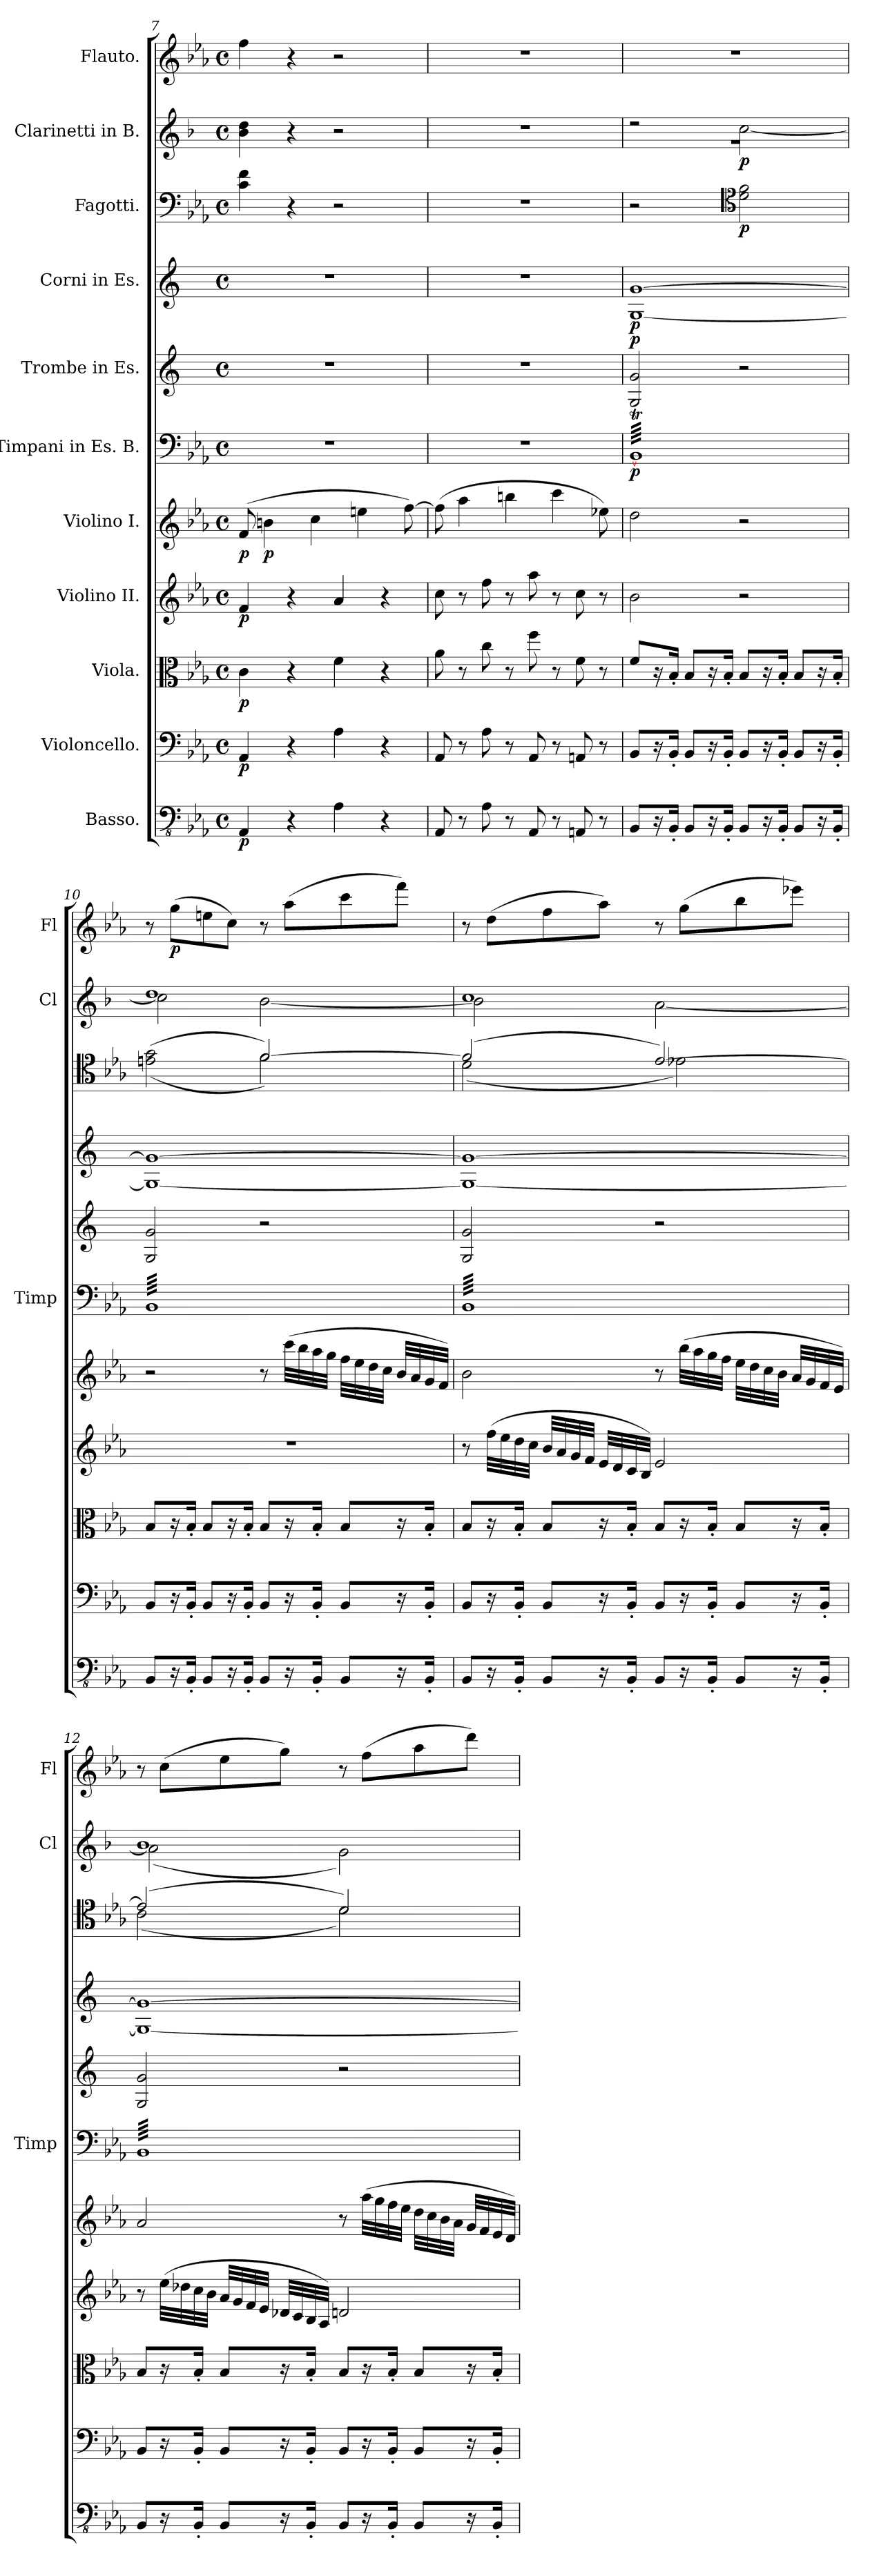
**kern	**dynam	**kern	**dynam	**kern	**dynam	**kern	**dynam	**kern	**dynam	**kern	**dynam	**kern	**text	**dynam	**kern	**dynam	**kern	**dynam	**kern	**dynam	**kern	**dynam
*part11	*part11	*part10	*part10	*part9	*part9	*part8	*part8	*part7	*part7	*part6	*part6	*part5	*part5	*part5	*part4	*part4	*part3	*part3	*part2	*part2	*part1	*part1
*staff11	*staff11	*staff10	*staff10	*staff9	*staff9	*staff8	*staff8	*staff7	*staff7	*staff6	*staff6	*staff5	*staff5	*staff5	*staff4	*staff4	*staff3	*staff3	*staff2	*staff2	*staff1	*staff1
*I"Basso.	*	*I"Violoncello.	*	*I"Viola.	*	*I"Violino II.	*	*I"Violino I.	*	*I"Timpani in Es. B.	*	*I"Trombe in Es.	*	*	*I"Corni in Es.	*	*I"Fagotti.	*	*I"Clarinetti in B.	*	*I"Flauto.	*
*	*	*	*	*	*	*	*	*	*	*I'Timp	*	*	*	*	*	*	*	*	*I'Cl	*	*I'Fl	*
*clefFv4	*	*clefF4	*	*clefC3	*	*clefG2	*	*clefG2	*	*clefF4	*	*clefG2	*	*	*clefG2	*	*clefF4	*	*clefG2	*	*clefG2	*
*	*	*	*	*	*	*	*	*	*	*	*	*ITrd1c2	*	*	*ITrd4c7	*	*	*	*ITrd1c2	*	*	*
*k[b-e-a-]	*	*k[b-e-a-]	*	*k[b-e-a-]	*	*k[b-e-a-]	*	*k[b-e-a-]	*	*k[b-e-a-]	*	*k[b-e-]	*	*	*k[b-]	*	*k[b-e-a-]	*	*k[b-e-a-]	*	*k[b-e-a-]	*
*M4/4	*	*M4/4	*	*M4/4	*	*M4/4	*	*M4/4	*	*M4/4	*	*M4/4	*	*	*M4/4	*	*M4/4	*	*M4/4	*	*M4/4	*
*met(c)	*	*met(c)	*	*met(c)	*	*met(c)	*	*met(c)	*	*met(c)	*	*met(c)	*	*	*met(c)	*	*met(c)	*	*met(c)	*	*met(c)	*
=7	=7	=7	=7	=7	=7	=7	=7	=7	=7	=7	=7	=7	=7	=7	=7	=7	=7	=7	=7	=7	=7	=7
!	!LO:DY:b	!	!LO:DY:b	!	!LO:DY:b	!	!LO:DY:b	!	!LO:DY:b	!	!	!	!	!	!	!	!	!	!	!	!	!
4AAA-/	p	4AA-/	p	4c\	p	4f/	p	(>8f/	p	1r	.	1r	.	.	1r	.	4c\ 4f\	.	4a-\ 4cc\	.	4ff\	.
!	!	!	!	!	!	!	!	!	!LO:DY:b	!	!	!	!	!	!	!	!	!	!	!	!	!
.	.	.	.	.	.	.	.	4bn\	p	.	.	.	.	.	.	.	.	.	.	.	.	.
4r	.	4r	.	4r	.	4r	.	.	.	.	.	.	.	.	.	.	4r	.	4r	.	4r	.
.	.	.	.	.	.	.	.	4cc\	.	.	.	.	.	.	.	.	.	.	.	.	.	.
4AA-\	.	4A-\	.	4f\	.	4a-/	.	.	.	.	.	.	.	.	.	.	2r	.	2r	.	2r	.
.	.	.	.	.	.	.	.	4een\	.	.	.	.	.	.	.	.	.	.	.	.	.	.
4r	.	4r	.	4r	.	4r	.	.	.	.	.	.	.	.	.	.	.	.	.	.	.	.
.	.	.	.	.	.	.	.	[8ff\)	.	.	.	.	.	.	.	.	.	.	.	.	.	.
=8	=8	=8	=8	=8	=8	=8	=8	=8	=8	=8	=8	=8	=8	=8	=8	=8	=8	=8	=8	=8	=8	=8
8AAA-/	.	8AA-/	.	8a-\	.	8cc\	.	(>8ff\]	.	1r	.	1r	.	.	1r	.	1r	.	1r	.	1r	.
8r	.	8r	.	8r	.	8r	.	4aa-\	.	.	.	.	.	.	.	.	.	.	.	.	.	.
8AA-\	.	8A-\	.	8cc\	.	8ff\	.	.	.	.	.	.	.	.	.	.	.	.	.	.	.	.
8r	.	8r	.	8r	.	8r	.	4bbn\	.	.	.	.	.	.	.	.	.	.	.	.	.	.
8AAA-/	.	8AA-/	.	8ff\	.	8aa-\	.	.	.	.	.	.	.	.	.	.	.	.	.	.	.	.
8r	.	8r	.	8r	.	8r	.	4ccc\	.	.	.	.	.	.	.	.	.	.	.	.	.	.
8AAAn/	.	8AAn/	.	8f\	.	8cc\	.	.	.	.	.	.	.	.	.	.	.	.	.	.	.	.
8r	.	8r	.	8r	.	8r	.	8ee-X\)	.	.	.	.	.	.	.	.	.	.	.	.	.	.
=9	=9	=9	=9	=9	=9	=9	=9	=9	=9	=9	=9	=9	=9	=9	=9	=9	=9	=9	=9	=9	=9	=9
*	*	*	*	*	*	*	*	*	*	*	*	*	*	*	*	*	*	*	*^	*	*	*
!	!	!	!	!	!	!	!	!	!	!	!LO:DY:b	!	!	!LO:DY:b	!	!LO:DY:b	!	!	!	!	!	!	!
*	*	*	*	*	*	*	*	*	*	*tremolo	*	*	*	*	*	*	*	*	*	*	*	*	*
8BBB-/L	.	8BB-/L	.	8f/L	.	2b-\	.	2dd\	.	[64BB-TLLLL	p	2F/ 2f/	.	p	[1C [1c	p	2r	.	1rg	2rdd	.	1r	.
.	.	.	.	.	.	.	.	.	.	64BB-T	.	.	.	.	.	.	.	.	.	.	.	.	.
.	.	.	.	.	.	.	.	.	.	64BB-T	.	.	.	.	.	.	.	.	.	.	.	.	.
.	.	.	.	.	.	.	.	.	.	64BB-T	.	.	.	.	.	.	.	.	.	.	.	.	.
.	.	.	.	.	.	.	.	.	.	64BB-T	.	.	.	.	.	.	.	.	.	.	.	.	.
.	.	.	.	.	.	.	.	.	.	64BB-T	.	.	.	.	.	.	.	.	.	.	.	.	.
.	.	.	.	.	.	.	.	.	.	64BB-T	.	.	.	.	.	.	.	.	.	.	.	.	.
.	.	.	.	.	.	.	.	.	.	64BB-T	.	.	.	.	.	.	.	.	.	.	.	.	.
16r	.	16r	.	16r	.	.	.	.	.	64BB-T	.	.	.	.	.	.	.	.	.	.	.	.	.
.	.	.	.	.	.	.	.	.	.	64BB-T	.	.	.	.	.	.	.	.	.	.	.	.	.
.	.	.	.	.	.	.	.	.	.	64BB-T	.	.	.	.	.	.	.	.	.	.	.	.	.
.	.	.	.	.	.	.	.	.	.	64BB-T	.	.	.	.	.	.	.	.	.	.	.	.	.
16BBB-'/Jk	.	16BB-'/Jk	.	16B-'/Jk	.	.	.	.	.	64BB-T	.	.	.	.	.	.	.	.	.	.	.	.	.
.	.	.	.	.	.	.	.	.	.	64BB-T	.	.	.	.	.	.	.	.	.	.	.	.	.
.	.	.	.	.	.	.	.	.	.	64BB-T	.	.	.	.	.	.	.	.	.	.	.	.	.
.	.	.	.	.	.	.	.	.	.	64BB-T	.	.	.	.	.	.	.	.	.	.	.	.	.
8BBB-/L	.	8BB-/L	.	8B-/L	.	.	.	.	.	64BB-T	.	.	.	.	.	.	.	.	.	.	.	.	.
.	.	.	.	.	.	.	.	.	.	64BB-T	.	.	.	.	.	.	.	.	.	.	.	.	.
.	.	.	.	.	.	.	.	.	.	64BB-T	.	.	.	.	.	.	.	.	.	.	.	.	.
.	.	.	.	.	.	.	.	.	.	64BB-T	.	.	.	.	.	.	.	.	.	.	.	.	.
.	.	.	.	.	.	.	.	.	.	64BB-T	.	.	.	.	.	.	.	.	.	.	.	.	.
.	.	.	.	.	.	.	.	.	.	64BB-T	.	.	.	.	.	.	.	.	.	.	.	.	.
.	.	.	.	.	.	.	.	.	.	64BB-T	.	.	.	.	.	.	.	.	.	.	.	.	.
.	.	.	.	.	.	.	.	.	.	64BB-T	.	.	.	.	.	.	.	.	.	.	.	.	.
16r	.	16r	.	16r	.	.	.	.	.	64BB-T	.	.	.	.	.	.	.	.	.	.	.	.	.
.	.	.	.	.	.	.	.	.	.	64BB-T	.	.	.	.	.	.	.	.	.	.	.	.	.
.	.	.	.	.	.	.	.	.	.	64BB-T	.	.	.	.	.	.	.	.	.	.	.	.	.
.	.	.	.	.	.	.	.	.	.	64BB-T	.	.	.	.	.	.	.	.	.	.	.	.	.
16BBB-'/Jk	.	16BB-'/Jk	.	16B-'/Jk	.	.	.	.	.	64BB-T	.	.	.	.	.	.	.	.	.	.	.	.	.
.	.	.	.	.	.	.	.	.	.	64BB-T	.	.	.	.	.	.	.	.	.	.	.	.	.
.	.	.	.	.	.	.	.	.	.	64BB-T	.	.	.	.	.	.	.	.	.	.	.	.	.
.	.	.	.	.	.	.	.	.	.	64BB-T	.	.	.	.	.	.	.	.	.	.	.	.	.
*	*	*	*	*	*	*	*	*	*	*	*	*	*	*	*	*	*clefC4	*	*	*	*	*	*
!	!	!	!	!	!	!	!	!	!	!	!	!	!	!	!	!	!	!LO:DY:b	!	!	!LO:DY:b	!	!
8BBB-/L	.	8BB-/L	.	8B-/L	.	2r	.	2r	.	64BB-T	.	2r	.	.	.	.	2d\ 2f\	p	.	[2b-\	p	.	.
.	.	.	.	.	.	.	.	.	.	64BB-T	.	.	.	.	.	.	.	.	.	.	.	.	.
.	.	.	.	.	.	.	.	.	.	64BB-T	.	.	.	.	.	.	.	.	.	.	.	.	.
.	.	.	.	.	.	.	.	.	.	64BB-T	.	.	.	.	.	.	.	.	.	.	.	.	.
.	.	.	.	.	.	.	.	.	.	64BB-T	.	.	.	.	.	.	.	.	.	.	.	.	.
.	.	.	.	.	.	.	.	.	.	64BB-T	.	.	.	.	.	.	.	.	.	.	.	.	.
.	.	.	.	.	.	.	.	.	.	64BB-T	.	.	.	.	.	.	.	.	.	.	.	.	.
.	.	.	.	.	.	.	.	.	.	64BB-T	.	.	.	.	.	.	.	.	.	.	.	.	.
16r	.	16r	.	16r	.	.	.	.	.	64BB-T	.	.	.	.	.	.	.	.	.	.	.	.	.
.	.	.	.	.	.	.	.	.	.	64BB-T	.	.	.	.	.	.	.	.	.	.	.	.	.
.	.	.	.	.	.	.	.	.	.	64BB-T	.	.	.	.	.	.	.	.	.	.	.	.	.
.	.	.	.	.	.	.	.	.	.	64BB-T	.	.	.	.	.	.	.	.	.	.	.	.	.
16BBB-'/Jk	.	16BB-'/Jk	.	16B-'/Jk	.	.	.	.	.	64BB-T	.	.	.	.	.	.	.	.	.	.	.	.	.
.	.	.	.	.	.	.	.	.	.	64BB-T	.	.	.	.	.	.	.	.	.	.	.	.	.
.	.	.	.	.	.	.	.	.	.	64BB-T	.	.	.	.	.	.	.	.	.	.	.	.	.
.	.	.	.	.	.	.	.	.	.	64BB-T	.	.	.	.	.	.	.	.	.	.	.	.	.
8BBB-/L	.	8BB-/L	.	8B-/L	.	.	.	.	.	64BB-T	.	.	.	.	.	.	.	.	.	.	.	.	.
.	.	.	.	.	.	.	.	.	.	64BB-T	.	.	.	.	.	.	.	.	.	.	.	.	.
.	.	.	.	.	.	.	.	.	.	64BB-T	.	.	.	.	.	.	.	.	.	.	.	.	.
.	.	.	.	.	.	.	.	.	.	64BB-T	.	.	.	.	.	.	.	.	.	.	.	.	.
.	.	.	.	.	.	.	.	.	.	64BB-T	.	.	.	.	.	.	.	.	.	.	.	.	.
.	.	.	.	.	.	.	.	.	.	64BB-T	.	.	.	.	.	.	.	.	.	.	.	.	.
.	.	.	.	.	.	.	.	.	.	64BB-T	.	.	.	.	.	.	.	.	.	.	.	.	.
.	.	.	.	.	.	.	.	.	.	64BB-T	.	.	.	.	.	.	.	.	.	.	.	.	.
16r	.	16r	.	16r	.	.	.	.	.	64BB-T	.	.	.	.	.	.	.	.	.	.	.	.	.
.	.	.	.	.	.	.	.	.	.	64BB-T	.	.	.	.	.	.	.	.	.	.	.	.	.
.	.	.	.	.	.	.	.	.	.	64BB-T	.	.	.	.	.	.	.	.	.	.	.	.	.
.	.	.	.	.	.	.	.	.	.	64BB-T	.	.	.	.	.	.	.	.	.	.	.	.	.
16BBB-'/Jk	.	16BB-'/Jk	.	16B-'/Jk	.	.	.	.	.	64BB-T	.	.	.	.	.	.	.	.	.	.	.	.	.
.	.	.	.	.	.	.	.	.	.	64BB-T	.	.	.	.	.	.	.	.	.	.	.	.	.
.	.	.	.	.	.	.	.	.	.	64BB-T	.	.	.	.	.	.	.	.	.	.	.	.	.
.	.	.	.	.	.	.	.	.	.	64BB-TJJJJ	.	.	.	.	.	.	.	.	.	.	.	.	.
=10	=10	=10	=10	=10	=10	=10	=10	=10	=10	=10	=10	=10	=10	=10	=10	=10	=10	=10	=10	=10	=10	=10	=10
!	!	!	!	!	!	!	!	!	!	!	!	!	!LO:LY:b	!	!	!	!	!	!	!	!	!	!
*	*	*	*	*	*	*	*	*	*	*	*	*	*	*	*	*	*^	*	*	*	*	*	*
8BBB-/L	.	8BB-/L	.	8B-/L	.	1r	.	2r	.	64BB-LLLL	.	2F/ 2f/	.	.	1C_ 1c_	.	(<(>2en\ 2g\	2ryy	.	1cc	2b-\]	.	8r	.
.	.	.	.	.	.	.	.	.	.	64BB-	.	.	.	.	.	.	.	.	.	.	.	.	.	.
.	.	.	.	.	.	.	.	.	.	64BB-	.	.	.	.	.	.	.	.	.	.	.	.	.	.
.	.	.	.	.	.	.	.	.	.	64BB-	.	.	.	.	.	.	.	.	.	.	.	.	.	.
.	.	.	.	.	.	.	.	.	.	64BB-	.	.	.	.	.	.	.	.	.	.	.	.	.	.
.	.	.	.	.	.	.	.	.	.	64BB-	.	.	.	.	.	.	.	.	.	.	.	.	.	.
.	.	.	.	.	.	.	.	.	.	64BB-	.	.	.	.	.	.	.	.	.	.	.	.	.	.
.	.	.	.	.	.	.	.	.	.	64BB-	.	.	.	.	.	.	.	.	.	.	.	.	.	.
!	!	!	!	!	!	!	!	!	!	!	!	!	!	!	!	!	!	!	!	!	!	!	!	!LO:DY:b
16r	.	16r	.	16r	.	.	.	.	.	64BB-	.	.	.	.	.	.	.	.	.	.	.	.	(>8gg\L	p
.	.	.	.	.	.	.	.	.	.	64BB-	.	.	.	.	.	.	.	.	.	.	.	.	.	.
.	.	.	.	.	.	.	.	.	.	64BB-	.	.	.	.	.	.	.	.	.	.	.	.	.	.
.	.	.	.	.	.	.	.	.	.	64BB-	.	.	.	.	.	.	.	.	.	.	.	.	.	.
16BBB-'/Jk	.	16BB-'/Jk	.	16B-'/Jk	.	.	.	.	.	64BB-	.	.	.	.	.	.	.	.	.	.	.	.	.	.
.	.	.	.	.	.	.	.	.	.	64BB-	.	.	.	.	.	.	.	.	.	.	.	.	.	.
.	.	.	.	.	.	.	.	.	.	64BB-	.	.	.	.	.	.	.	.	.	.	.	.	.	.
.	.	.	.	.	.	.	.	.	.	64BB-	.	.	.	.	.	.	.	.	.	.	.	.	.	.
8BBB-/L	.	8BB-/L	.	8B-/L	.	.	.	.	.	64BB-	.	.	.	.	.	.	.	.	.	.	.	.	8een\	.
.	.	.	.	.	.	.	.	.	.	64BB-	.	.	.	.	.	.	.	.	.	.	.	.	.	.
.	.	.	.	.	.	.	.	.	.	64BB-	.	.	.	.	.	.	.	.	.	.	.	.	.	.
.	.	.	.	.	.	.	.	.	.	64BB-	.	.	.	.	.	.	.	.	.	.	.	.	.	.
.	.	.	.	.	.	.	.	.	.	64BB-	.	.	.	.	.	.	.	.	.	.	.	.	.	.
.	.	.	.	.	.	.	.	.	.	64BB-	.	.	.	.	.	.	.	.	.	.	.	.	.	.
.	.	.	.	.	.	.	.	.	.	64BB-	.	.	.	.	.	.	.	.	.	.	.	.	.	.
.	.	.	.	.	.	.	.	.	.	64BB-	.	.	.	.	.	.	.	.	.	.	.	.	.	.
16r	.	16r	.	16r	.	.	.	.	.	64BB-	.	.	.	.	.	.	.	.	.	.	.	.	8cc\J)	.
.	.	.	.	.	.	.	.	.	.	64BB-	.	.	.	.	.	.	.	.	.	.	.	.	.	.
.	.	.	.	.	.	.	.	.	.	64BB-	.	.	.	.	.	.	.	.	.	.	.	.	.	.
.	.	.	.	.	.	.	.	.	.	64BB-	.	.	.	.	.	.	.	.	.	.	.	.	.	.
16BBB-'/Jk	.	16BB-'/Jk	.	16B-'/Jk	.	.	.	.	.	64BB-	.	.	.	.	.	.	.	.	.	.	.	.	.	.
.	.	.	.	.	.	.	.	.	.	64BB-	.	.	.	.	.	.	.	.	.	.	.	.	.	.
.	.	.	.	.	.	.	.	.	.	64BB-	.	.	.	.	.	.	.	.	.	.	.	.	.	.
.	.	.	.	.	.	.	.	.	.	64BB-	.	.	.	.	.	.	.	.	.	.	.	.	.	.
8BBB-/L	.	8BB-/L	.	8B-/L	.	.	.	8r	.	64BB-	.	2r	.	.	.	.	[2f/))	2f\	.	.	[2a-\	.	8r	.
.	.	.	.	.	.	.	.	.	.	64BB-	.	.	.	.	.	.	.	.	.	.	.	.	.	.
.	.	.	.	.	.	.	.	.	.	64BB-	.	.	.	.	.	.	.	.	.	.	.	.	.	.
.	.	.	.	.	.	.	.	.	.	64BB-	.	.	.	.	.	.	.	.	.	.	.	.	.	.
.	.	.	.	.	.	.	.	.	.	64BB-	.	.	.	.	.	.	.	.	.	.	.	.	.	.
.	.	.	.	.	.	.	.	.	.	64BB-	.	.	.	.	.	.	.	.	.	.	.	.	.	.
.	.	.	.	.	.	.	.	.	.	64BB-	.	.	.	.	.	.	.	.	.	.	.	.	.	.
.	.	.	.	.	.	.	.	.	.	64BB-	.	.	.	.	.	.	.	.	.	.	.	.	.	.
16r	.	16r	.	16r	.	.	.	(>32ccc\LLL	.	64BB-	.	.	.	.	.	.	.	.	.	.	.	.	(>8aa-\L	.
.	.	.	.	.	.	.	.	.	.	64BB-	.	.	.	.	.	.	.	.	.	.	.	.	.	.
.	.	.	.	.	.	.	.	32bb-\	.	64BB-	.	.	.	.	.	.	.	.	.	.	.	.	.	.
.	.	.	.	.	.	.	.	.	.	64BB-	.	.	.	.	.	.	.	.	.	.	.	.	.	.
16BBB-'/Jk	.	16BB-'/Jk	.	16B-'/Jk	.	.	.	32aa-\	.	64BB-	.	.	.	.	.	.	.	.	.	.	.	.	.	.
.	.	.	.	.	.	.	.	.	.	64BB-	.	.	.	.	.	.	.	.	.	.	.	.	.	.
.	.	.	.	.	.	.	.	32gg\JJJ	.	64BB-	.	.	.	.	.	.	.	.	.	.	.	.	.	.
.	.	.	.	.	.	.	.	.	.	64BB-	.	.	.	.	.	.	.	.	.	.	.	.	.	.
8BBB-/L	.	8BB-/L	.	8B-/L	.	.	.	32ff\LLL	.	64BB-	.	.	.	.	.	.	.	.	.	.	.	.	8ccc\	.
.	.	.	.	.	.	.	.	.	.	64BB-	.	.	.	.	.	.	.	.	.	.	.	.	.	.
.	.	.	.	.	.	.	.	32ee-\	.	64BB-	.	.	.	.	.	.	.	.	.	.	.	.	.	.
.	.	.	.	.	.	.	.	.	.	64BB-	.	.	.	.	.	.	.	.	.	.	.	.	.	.
.	.	.	.	.	.	.	.	32dd\	.	64BB-	.	.	.	.	.	.	.	.	.	.	.	.	.	.
.	.	.	.	.	.	.	.	.	.	64BB-	.	.	.	.	.	.	.	.	.	.	.	.	.	.
.	.	.	.	.	.	.	.	32cc\JJJ	.	64BB-	.	.	.	.	.	.	.	.	.	.	.	.	.	.
.	.	.	.	.	.	.	.	.	.	64BB-	.	.	.	.	.	.	.	.	.	.	.	.	.	.
16r	.	16r	.	16r	.	.	.	32b-/LLL	.	64BB-	.	.	.	.	.	.	.	.	.	.	.	.	8fff\J)	.
.	.	.	.	.	.	.	.	.	.	64BB-	.	.	.	.	.	.	.	.	.	.	.	.	.	.
.	.	.	.	.	.	.	.	32a-/	.	64BB-	.	.	.	.	.	.	.	.	.	.	.	.	.	.
.	.	.	.	.	.	.	.	.	.	64BB-	.	.	.	.	.	.	.	.	.	.	.	.	.	.
16BBB-'/Jk	.	16BB-'/Jk	.	16B-'/Jk	.	.	.	32g/	.	64BB-	.	.	.	.	.	.	.	.	.	.	.	.	.	.
.	.	.	.	.	.	.	.	.	.	64BB-	.	.	.	.	.	.	.	.	.	.	.	.	.	.
.	.	.	.	.	.	.	.	32f/JJJ)	.	64BB-	.	.	.	.	.	.	.	.	.	.	.	.	.	.
.	.	.	.	.	.	.	.	.	.	64BB-JJJJ	.	.	.	.	.	.	.	.	.	.	.	.	.	.
!!LO:LB:g=z
=11	=11	=11	=11	=11	=11	=11	=11	=11	=11	=11	=11	=11	=11	=11	=11	=11	=11	=11	=11	=11	=11	=11	=11	=11
8BBB-/L	.	8BB-/L	.	8B-/L	.	8r	.	2b-\	.	64BB-LLLL	.	2F/ 2f/	.	.	1C_ 1c_	.	(>2f/]	(<2d\	.	1b-	2a-\]	.	8r	.
.	.	.	.	.	.	.	.	.	.	64BB-	.	.	.	.	.	.	.	.	.	.	.	.	.	.
.	.	.	.	.	.	.	.	.	.	64BB-	.	.	.	.	.	.	.	.	.	.	.	.	.	.
.	.	.	.	.	.	.	.	.	.	64BB-	.	.	.	.	.	.	.	.	.	.	.	.	.	.
.	.	.	.	.	.	.	.	.	.	64BB-	.	.	.	.	.	.	.	.	.	.	.	.	.	.
.	.	.	.	.	.	.	.	.	.	64BB-	.	.	.	.	.	.	.	.	.	.	.	.	.	.
.	.	.	.	.	.	.	.	.	.	64BB-	.	.	.	.	.	.	.	.	.	.	.	.	.	.
.	.	.	.	.	.	.	.	.	.	64BB-	.	.	.	.	.	.	.	.	.	.	.	.	.	.
16r	.	16r	.	16r	.	(>32ff\LLL	.	.	.	64BB-	.	.	.	.	.	.	.	.	.	.	.	.	(>8dd\L	.
.	.	.	.	.	.	.	.	.	.	64BB-	.	.	.	.	.	.	.	.	.	.	.	.	.	.
.	.	.	.	.	.	32ee-\	.	.	.	64BB-	.	.	.	.	.	.	.	.	.	.	.	.	.	.
.	.	.	.	.	.	.	.	.	.	64BB-	.	.	.	.	.	.	.	.	.	.	.	.	.	.
16BBB-'/Jk	.	16BB-'/Jk	.	16B-'/Jk	.	32dd\	.	.	.	64BB-	.	.	.	.	.	.	.	.	.	.	.	.	.	.
.	.	.	.	.	.	.	.	.	.	64BB-	.	.	.	.	.	.	.	.	.	.	.	.	.	.
.	.	.	.	.	.	32cc\JJJ	.	.	.	64BB-	.	.	.	.	.	.	.	.	.	.	.	.	.	.
.	.	.	.	.	.	.	.	.	.	64BB-	.	.	.	.	.	.	.	.	.	.	.	.	.	.
8BBB-/L	.	8BB-/L	.	8B-/L	.	32b-/LLL	.	.	.	64BB-	.	.	.	.	.	.	.	.	.	.	.	.	8ff\	.
.	.	.	.	.	.	.	.	.	.	64BB-	.	.	.	.	.	.	.	.	.	.	.	.	.	.
.	.	.	.	.	.	32a-/	.	.	.	64BB-	.	.	.	.	.	.	.	.	.	.	.	.	.	.
.	.	.	.	.	.	.	.	.	.	64BB-	.	.	.	.	.	.	.	.	.	.	.	.	.	.
.	.	.	.	.	.	32g/	.	.	.	64BB-	.	.	.	.	.	.	.	.	.	.	.	.	.	.
.	.	.	.	.	.	.	.	.	.	64BB-	.	.	.	.	.	.	.	.	.	.	.	.	.	.
.	.	.	.	.	.	32f/JJJ	.	.	.	64BB-	.	.	.	.	.	.	.	.	.	.	.	.	.	.
.	.	.	.	.	.	.	.	.	.	64BB-	.	.	.	.	.	.	.	.	.	.	.	.	.	.
16r	.	16r	.	16r	.	32e-/LLL	.	.	.	64BB-	.	.	.	.	.	.	.	.	.	.	.	.	8aa-\J)	.
.	.	.	.	.	.	.	.	.	.	64BB-	.	.	.	.	.	.	.	.	.	.	.	.	.	.
.	.	.	.	.	.	32d/	.	.	.	64BB-	.	.	.	.	.	.	.	.	.	.	.	.	.	.
.	.	.	.	.	.	.	.	.	.	64BB-	.	.	.	.	.	.	.	.	.	.	.	.	.	.
16BBB-'/Jk	.	16BB-'/Jk	.	16B-'/Jk	.	32c/	.	.	.	64BB-	.	.	.	.	.	.	.	.	.	.	.	.	.	.
.	.	.	.	.	.	.	.	.	.	64BB-	.	.	.	.	.	.	.	.	.	.	.	.	.	.
.	.	.	.	.	.	32B-/JJJ)	.	.	.	64BB-	.	.	.	.	.	.	.	.	.	.	.	.	.	.
.	.	.	.	.	.	.	.	.	.	64BB-	.	.	.	.	.	.	.	.	.	.	.	.	.	.
8BBB-/L	.	8BB-/L	.	8B-/L	.	2e-/	.	8r	.	64BB-	.	2r	.	.	.	.	[2e-/)	2e-X\)	.	.	[2g\	.	8r	.
.	.	.	.	.	.	.	.	.	.	64BB-	.	.	.	.	.	.	.	.	.	.	.	.	.	.
.	.	.	.	.	.	.	.	.	.	64BB-	.	.	.	.	.	.	.	.	.	.	.	.	.	.
.	.	.	.	.	.	.	.	.	.	64BB-	.	.	.	.	.	.	.	.	.	.	.	.	.	.
.	.	.	.	.	.	.	.	.	.	64BB-	.	.	.	.	.	.	.	.	.	.	.	.	.	.
.	.	.	.	.	.	.	.	.	.	64BB-	.	.	.	.	.	.	.	.	.	.	.	.	.	.
.	.	.	.	.	.	.	.	.	.	64BB-	.	.	.	.	.	.	.	.	.	.	.	.	.	.
.	.	.	.	.	.	.	.	.	.	64BB-	.	.	.	.	.	.	.	.	.	.	.	.	.	.
16r	.	16r	.	16r	.	.	.	(>32bb-\LLL	.	64BB-	.	.	.	.	.	.	.	.	.	.	.	.	(>8gg\L	.
.	.	.	.	.	.	.	.	.	.	64BB-	.	.	.	.	.	.	.	.	.	.	.	.	.	.
.	.	.	.	.	.	.	.	32aa-\	.	64BB-	.	.	.	.	.	.	.	.	.	.	.	.	.	.
.	.	.	.	.	.	.	.	.	.	64BB-	.	.	.	.	.	.	.	.	.	.	.	.	.	.
16BBB-'/Jk	.	16BB-'/Jk	.	16B-'/Jk	.	.	.	32gg\	.	64BB-	.	.	.	.	.	.	.	.	.	.	.	.	.	.
.	.	.	.	.	.	.	.	.	.	64BB-	.	.	.	.	.	.	.	.	.	.	.	.	.	.
.	.	.	.	.	.	.	.	32ff\JJJ	.	64BB-	.	.	.	.	.	.	.	.	.	.	.	.	.	.
.	.	.	.	.	.	.	.	.	.	64BB-	.	.	.	.	.	.	.	.	.	.	.	.	.	.
8BBB-/L	.	8BB-/L	.	8B-/L	.	.	.	32ee-\LLL	.	64BB-	.	.	.	.	.	.	.	.	.	.	.	.	8bb-\	.
.	.	.	.	.	.	.	.	.	.	64BB-	.	.	.	.	.	.	.	.	.	.	.	.	.	.
.	.	.	.	.	.	.	.	32dd\	.	64BB-	.	.	.	.	.	.	.	.	.	.	.	.	.	.
.	.	.	.	.	.	.	.	.	.	64BB-	.	.	.	.	.	.	.	.	.	.	.	.	.	.
.	.	.	.	.	.	.	.	32cc\	.	64BB-	.	.	.	.	.	.	.	.	.	.	.	.	.	.
.	.	.	.	.	.	.	.	.	.	64BB-	.	.	.	.	.	.	.	.	.	.	.	.	.	.
.	.	.	.	.	.	.	.	32b-\JJJ	.	64BB-	.	.	.	.	.	.	.	.	.	.	.	.	.	.
.	.	.	.	.	.	.	.	.	.	64BB-	.	.	.	.	.	.	.	.	.	.	.	.	.	.
16r	.	16r	.	16r	.	.	.	32a-/LLL	.	64BB-	.	.	.	.	.	.	.	.	.	.	.	.	8eee-X\J)	.
.	.	.	.	.	.	.	.	.	.	64BB-	.	.	.	.	.	.	.	.	.	.	.	.	.	.
.	.	.	.	.	.	.	.	32g/	.	64BB-	.	.	.	.	.	.	.	.	.	.	.	.	.	.
.	.	.	.	.	.	.	.	.	.	64BB-	.	.	.	.	.	.	.	.	.	.	.	.	.	.
16BBB-'/Jk	.	16BB-'/Jk	.	16B-'/Jk	.	.	.	32f/	.	64BB-	.	.	.	.	.	.	.	.	.	.	.	.	.	.
.	.	.	.	.	.	.	.	.	.	64BB-	.	.	.	.	.	.	.	.	.	.	.	.	.	.
.	.	.	.	.	.	.	.	32e-/JJJ)	.	64BB-	.	.	.	.	.	.	.	.	.	.	.	.	.	.
.	.	.	.	.	.	.	.	.	.	64BB-JJJJ	.	.	.	.	.	.	.	.	.	.	.	.	.	.
=12	=12	=12	=12	=12	=12	=12	=12	=12	=12	=12	=12	=12	=12	=12	=12	=12	=12	=12	=12	=12	=12	=12	=12	=12
8BBB-/L	.	8BB-/L	.	8B-/L	.	8r	.	2a-/	.	64BB-LLLL	.	2F/ 2f/	.	.	1C_ 1c_	.	(>2e-/]	(<2c\	.	1a-	(<2g\]	.	8r	.
.	.	.	.	.	.	.	.	.	.	64BB-	.	.	.	.	.	.	.	.	.	.	.	.	.	.
.	.	.	.	.	.	.	.	.	.	64BB-	.	.	.	.	.	.	.	.	.	.	.	.	.	.
.	.	.	.	.	.	.	.	.	.	64BB-	.	.	.	.	.	.	.	.	.	.	.	.	.	.
.	.	.	.	.	.	.	.	.	.	64BB-	.	.	.	.	.	.	.	.	.	.	.	.	.	.
.	.	.	.	.	.	.	.	.	.	64BB-	.	.	.	.	.	.	.	.	.	.	.	.	.	.
.	.	.	.	.	.	.	.	.	.	64BB-	.	.	.	.	.	.	.	.	.	.	.	.	.	.
.	.	.	.	.	.	.	.	.	.	64BB-	.	.	.	.	.	.	.	.	.	.	.	.	.	.
16r	.	16r	.	16r	.	(>32ee-\LLL	.	.	.	64BB-	.	.	.	.	.	.	.	.	.	.	.	.	(>8cc\L	.
.	.	.	.	.	.	.	.	.	.	64BB-	.	.	.	.	.	.	.	.	.	.	.	.	.	.
.	.	.	.	.	.	32dd-X\	.	.	.	64BB-	.	.	.	.	.	.	.	.	.	.	.	.	.	.
.	.	.	.	.	.	.	.	.	.	64BB-	.	.	.	.	.	.	.	.	.	.	.	.	.	.
16BBB-'/Jk	.	16BB-'/Jk	.	16B-'/Jk	.	32cc\	.	.	.	64BB-	.	.	.	.	.	.	.	.	.	.	.	.	.	.
.	.	.	.	.	.	.	.	.	.	64BB-	.	.	.	.	.	.	.	.	.	.	.	.	.	.
.	.	.	.	.	.	32b-\JJJ	.	.	.	64BB-	.	.	.	.	.	.	.	.	.	.	.	.	.	.
.	.	.	.	.	.	.	.	.	.	64BB-	.	.	.	.	.	.	.	.	.	.	.	.	.	.
8BBB-/L	.	8BB-/L	.	8B-/L	.	32a-/LLL	.	.	.	64BB-	.	.	.	.	.	.	.	.	.	.	.	.	8ee-\	.
.	.	.	.	.	.	.	.	.	.	64BB-	.	.	.	.	.	.	.	.	.	.	.	.	.	.
.	.	.	.	.	.	32g/	.	.	.	64BB-	.	.	.	.	.	.	.	.	.	.	.	.	.	.
.	.	.	.	.	.	.	.	.	.	64BB-	.	.	.	.	.	.	.	.	.	.	.	.	.	.
.	.	.	.	.	.	32f/	.	.	.	64BB-	.	.	.	.	.	.	.	.	.	.	.	.	.	.
.	.	.	.	.	.	.	.	.	.	64BB-	.	.	.	.	.	.	.	.	.	.	.	.	.	.
.	.	.	.	.	.	32e-/JJJ	.	.	.	64BB-	.	.	.	.	.	.	.	.	.	.	.	.	.	.
.	.	.	.	.	.	.	.	.	.	64BB-	.	.	.	.	.	.	.	.	.	.	.	.	.	.
16r	.	16r	.	16r	.	32d-X/LLL	.	.	.	64BB-	.	.	.	.	.	.	.	.	.	.	.	.	8gg\J)	.
.	.	.	.	.	.	.	.	.	.	64BB-	.	.	.	.	.	.	.	.	.	.	.	.	.	.
.	.	.	.	.	.	32c/	.	.	.	64BB-	.	.	.	.	.	.	.	.	.	.	.	.	.	.
.	.	.	.	.	.	.	.	.	.	64BB-	.	.	.	.	.	.	.	.	.	.	.	.	.	.
16BBB-'/Jk	.	16BB-'/Jk	.	16B-'/Jk	.	32B-/	.	.	.	64BB-	.	.	.	.	.	.	.	.	.	.	.	.	.	.
.	.	.	.	.	.	.	.	.	.	64BB-	.	.	.	.	.	.	.	.	.	.	.	.	.	.
.	.	.	.	.	.	32A-/JJJ)	.	.	.	64BB-	.	.	.	.	.	.	.	.	.	.	.	.	.	.
.	.	.	.	.	.	.	.	.	.	64BB-	.	.	.	.	.	.	.	.	.	.	.	.	.	.
8BBB-/L	.	8BB-/L	.	8B-/L	.	2dn/	.	8r	.	64BB-	.	2r	.	.	.	.	2d/)	2d\)	.	.	2f\)	.	8r	.
.	.	.	.	.	.	.	.	.	.	64BB-	.	.	.	.	.	.	.	.	.	.	.	.	.	.
.	.	.	.	.	.	.	.	.	.	64BB-	.	.	.	.	.	.	.	.	.	.	.	.	.	.
.	.	.	.	.	.	.	.	.	.	64BB-	.	.	.	.	.	.	.	.	.	.	.	.	.	.
.	.	.	.	.	.	.	.	.	.	64BB-	.	.	.	.	.	.	.	.	.	.	.	.	.	.
.	.	.	.	.	.	.	.	.	.	64BB-	.	.	.	.	.	.	.	.	.	.	.	.	.	.
.	.	.	.	.	.	.	.	.	.	64BB-	.	.	.	.	.	.	.	.	.	.	.	.	.	.
.	.	.	.	.	.	.	.	.	.	64BB-	.	.	.	.	.	.	.	.	.	.	.	.	.	.
16r	.	16r	.	16r	.	.	.	(>32aa-\LLL	.	64BB-	.	.	.	.	.	.	.	.	.	.	.	.	(>8ff\L	.
.	.	.	.	.	.	.	.	.	.	64BB-	.	.	.	.	.	.	.	.	.	.	.	.	.	.
.	.	.	.	.	.	.	.	32gg\	.	64BB-	.	.	.	.	.	.	.	.	.	.	.	.	.	.
.	.	.	.	.	.	.	.	.	.	64BB-	.	.	.	.	.	.	.	.	.	.	.	.	.	.
16BBB-'/Jk	.	16BB-'/Jk	.	16B-'/Jk	.	.	.	32ff\	.	64BB-	.	.	.	.	.	.	.	.	.	.	.	.	.	.
.	.	.	.	.	.	.	.	.	.	64BB-	.	.	.	.	.	.	.	.	.	.	.	.	.	.
.	.	.	.	.	.	.	.	32ee-\JJJ	.	64BB-	.	.	.	.	.	.	.	.	.	.	.	.	.	.
.	.	.	.	.	.	.	.	.	.	64BB-	.	.	.	.	.	.	.	.	.	.	.	.	.	.
8BBB-/L	.	8BB-/L	.	8B-/L	.	.	.	32dd\LLL	.	64BB-	.	.	.	.	.	.	.	.	.	.	.	.	8aa-\	.
.	.	.	.	.	.	.	.	.	.	64BB-	.	.	.	.	.	.	.	.	.	.	.	.	.	.
.	.	.	.	.	.	.	.	32cc\	.	64BB-	.	.	.	.	.	.	.	.	.	.	.	.	.	.
.	.	.	.	.	.	.	.	.	.	64BB-	.	.	.	.	.	.	.	.	.	.	.	.	.	.
.	.	.	.	.	.	.	.	32b-\	.	64BB-	.	.	.	.	.	.	.	.	.	.	.	.	.	.
.	.	.	.	.	.	.	.	.	.	64BB-	.	.	.	.	.	.	.	.	.	.	.	.	.	.
.	.	.	.	.	.	.	.	32a-\JJJ	.	64BB-	.	.	.	.	.	.	.	.	.	.	.	.	.	.
.	.	.	.	.	.	.	.	.	.	64BB-	.	.	.	.	.	.	.	.	.	.	.	.	.	.
16r	.	16r	.	16r	.	.	.	32g/LLL	.	64BB-	.	.	.	.	.	.	.	.	.	.	.	.	8ddd\J)	.
.	.	.	.	.	.	.	.	.	.	64BB-	.	.	.	.	.	.	.	.	.	.	.	.	.	.
.	.	.	.	.	.	.	.	32f/	.	64BB-	.	.	.	.	.	.	.	.	.	.	.	.	.	.
.	.	.	.	.	.	.	.	.	.	64BB-	.	.	.	.	.	.	.	.	.	.	.	.	.	.
16BBB-'/Jk	.	16BB-'/Jk	.	16B-'/Jk	.	.	.	32e-/	.	64BB-	.	.	.	.	.	.	.	.	.	.	.	.	.	.
.	.	.	.	.	.	.	.	.	.	64BB-	.	.	.	.	.	.	.	.	.	.	.	.	.	.
.	.	.	.	.	.	.	.	32d/JJJ)	.	64BB-	.	.	.	.	.	.	.	.	.	.	.	.	.	.
.	.	.	.	.	.	.	.	.	.	64BB-JJJJ	.	.	.	.	.	.	.	.	.	.	.	.	.	.
*	*	*	*	*	*	*	*	*	*	*Xtremolo	*	*	*	*	*	*	*	*	*	*	*	*	*	*
*	*	*	*	*	*	*	*	*	*	*	*	*	*	*	*	*	*v	*v	*	*	*	*	*	*
*	*	*	*	*	*	*	*	*	*	*	*	*	*	*	*	*	*	*	*v	*v	*	*	*
=	=	=	=	=	=	=	=	=	=	=	=	=	=	=	=	=	=	=	=	=	=	=
*-	*-	*-	*-	*-	*-	*-	*-	*-	*-	*-	*-	*-	*-	*-	*-	*-	*-	*-	*-	*-	*-	*-
